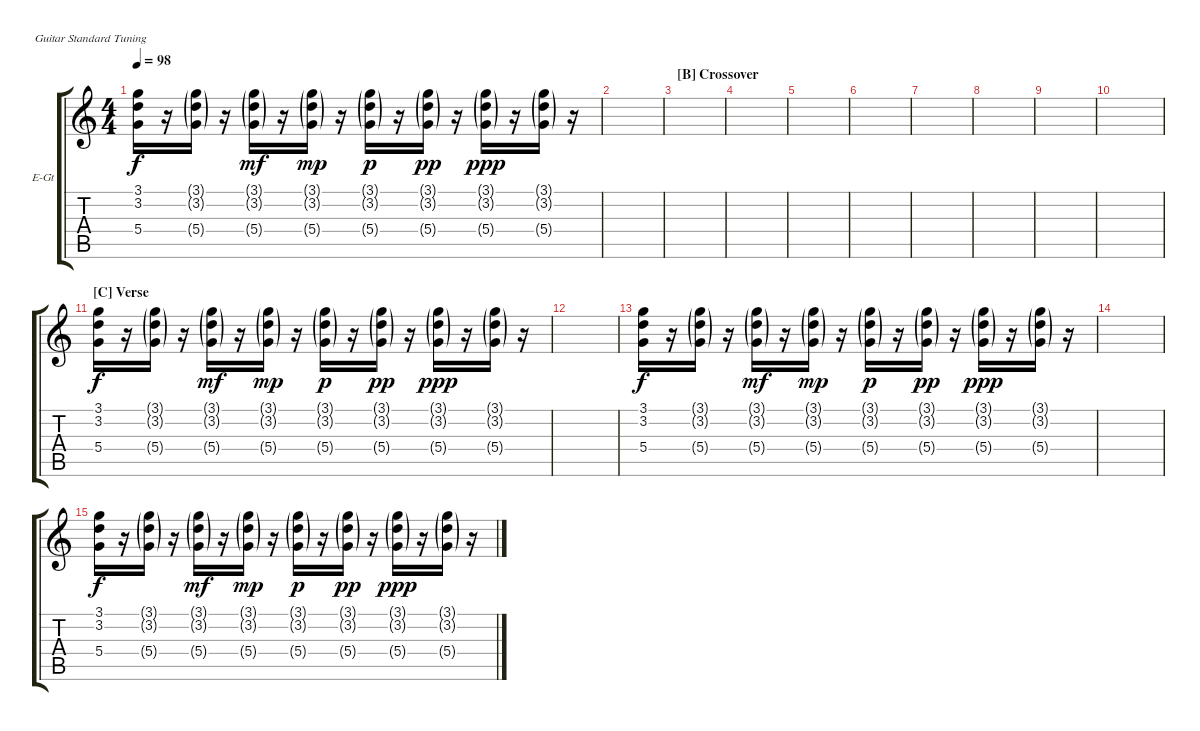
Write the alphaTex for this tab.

\defaultSystemsLayout 4
\bracketExtendMode groupsimilarinstruments
\firstSystemTrackNameOrientation horizontal
\otherSystemsTrackNameOrientation horizontal
\track ("Electric Guitar" "E-Gt") {instrument electricguitarclean}
\staff {score tabs}
\tuning (E4 B3 G3 D3 A2 E2)
\ts (4 4)
\tempo 98
\clef g2
\ks c
(3.1 3.2 5.4).16{dy f} r.16 (5.4{g} 3.2{g} 3.1{g}).16 r.16 (5.4{g} 3.2{g} 3.1{g}).16{dy mf} r.16 (5.4{g} 3.2{g} 3.1{g}).16{dy mp} r.16 (5.4{g} 3.2{g} 3.1{g}).16{dy p} r.16 (5.4{g} 3.2{g} 3.1{g}).16{dy pp} r.16 (5.4{g} 3.2{g} 3.1{g}).16{dy ppp} r.16 (5.4{g} 3.2{g} 3.1{g}).16 r.16 |
|
\section ("B" "Crossover")
|
|
|
|
|
|
|
|
\section ("C" "Verse")
(3.1 3.2 5.4).16{dy f} r.16 (5.4{g} 3.2{g} 3.1{g}).16 r.16 (5.4{g} 3.2{g} 3.1{g}).16{dy mf} r.16 (5.4{g} 3.2{g} 3.1{g}).16{dy mp} r.16 (5.4{g} 3.2{g} 3.1{g}).16{dy p} r.16 (5.4{g} 3.2{g} 3.1{g}).16{dy pp} r.16 (5.4{g} 3.2{g} 3.1{g}).16{dy ppp} r.16 (5.4{g} 3.2{g} 3.1{g}).16 r.16 |
|
(3.1 3.2 5.4).16{dy f} r.16 (5.4{g} 3.2{g} 3.1{g}).16 r.16 (5.4{g} 3.2{g} 3.1{g}).16{dy mf} r.16 (5.4{g} 3.2{g} 3.1{g}).16{dy mp} r.16 (5.4{g} 3.2{g} 3.1{g}).16{dy p} r.16 (5.4{g} 3.2{g} 3.1{g}).16{dy pp} r.16 (5.4{g} 3.2{g} 3.1{g}).16{dy ppp} r.16 (5.4{g} 3.2{g} 3.1{g}).16 r.16 |
|
(3.1 3.2 5.4).16{dy f} r.16 (5.4{g} 3.2{g} 3.1{g}).16 r.16 (5.4{g} 3.2{g} 3.1{g}).16{dy mf} r.16 (5.4{g} 3.2{g} 3.1{g}).16{dy mp} r.16 (5.4{g} 3.2{g} 3.1{g}).16{dy p} r.16 (5.4{g} 3.2{g} 3.1{g}).16{dy pp} r.16 (5.4{g} 3.2{g} 3.1{g}).16{dy ppp} r.16 (5.4{g} 3.2{g} 3.1{g}).16 r.16
